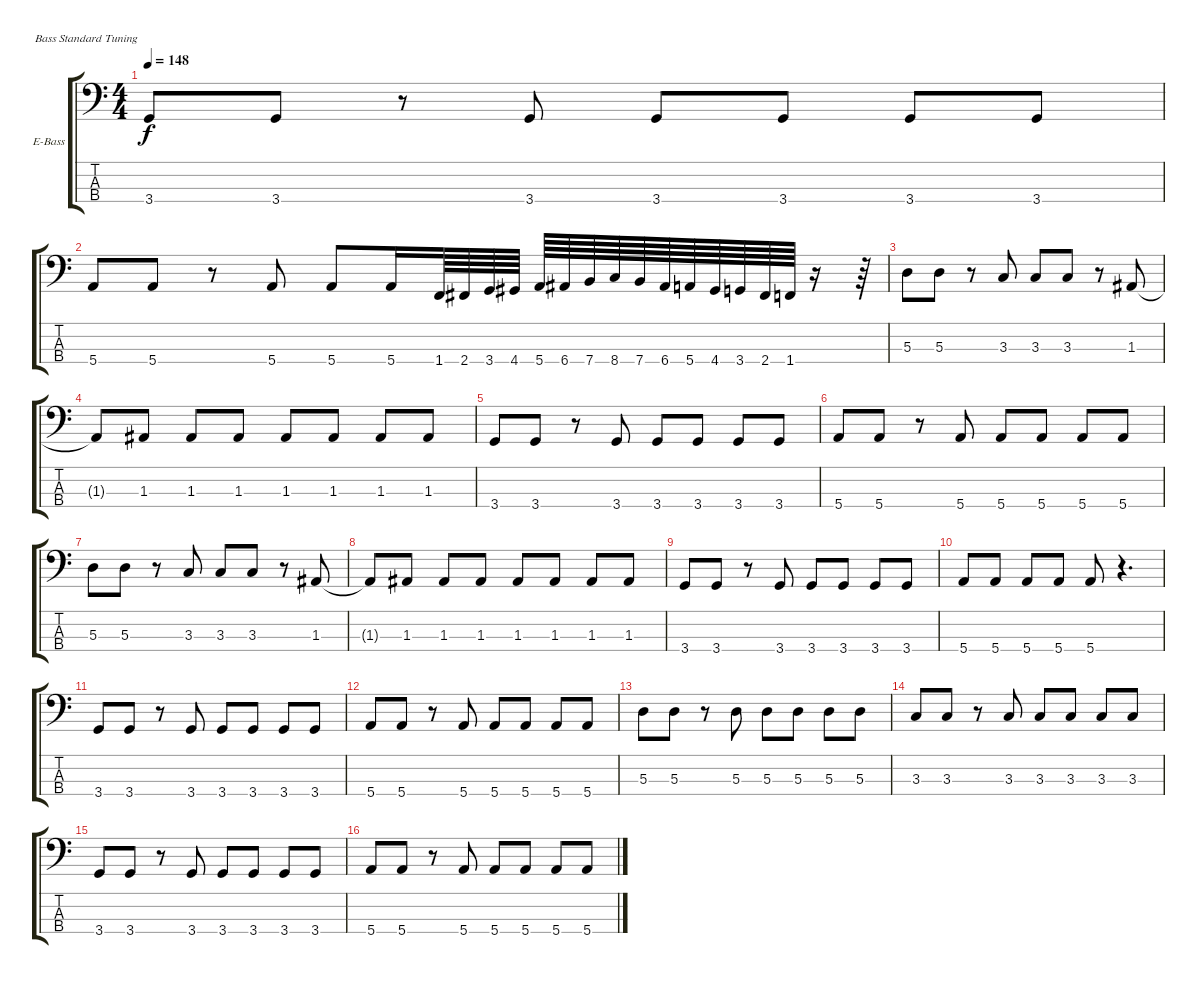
\defaultSystemsLayout 4
\bracketExtendMode groupsimilarinstruments
\firstSystemTrackNameOrientation horizontal
\otherSystemsTrackNameOrientation horizontal
\track ("Лена" "E-Bass") {instrument electricbassfinger}
\staff {score tabs}
\tuning (G2 D2 A1 E1)
\ts (4 4)
\tempo 148
\clef f4
\scale
0.333333
\ks c
3.4.8{dy f} 3.4.8 r.8 3.4.8 3.4.8 3.4.8 3.4.8 3.4.8 |
\scale
0.333333 5.4.8 5.4.8 r.8 5.4.8 5.4.8 5.4.16 1.4.64 2.4.64 3.4.64 4.4.64 5.4.64 6.4.64 7.4.64 8.4.64 7.4.64 6.4.64 5.4.64 4.4.64 3.4.64 2.4.64 1.4.64 r.16 r.64 |
\scale
0.333333 5.3.8 5.3.8 r.8 3.3.8 3.3.8 3.3.8 r.8 1.3.8 |
\scale
0.333333 1.3{t}.8 1.3.8 1.3.8 1.3.8 1.3.8 1.3.8 1.3.8 1.3.8 |
\scale
0.333333 3.4.8 3.4.8 r.8 3.4.8 3.4.8 3.4.8 3.4.8 3.4.8 |
\scale
0.333333 5.4.8 5.4.8 r.8 5.4.8 5.4.8 5.4.8 5.4.8 5.4.8 |
\scale
0.333333 5.3.8 5.3.8 r.8 3.3.8 3.3.8 3.3.8 r.8 1.3.8 |
\scale
0.333333 1.3{t}.8 1.3.8 1.3.8 1.3.8 1.3.8 1.3.8 1.3.8 1.3.8 |
\scale
0.333333 3.4.8 3.4.8 r.8 3.4.8 3.4.8 3.4.8 3.4.8 3.4.8 |
\scale
0.333333 5.4.8 5.4.8 5.4.8 5.4.8 5.4.8 r.4{d} |
\scale
0.333333 3.4.8 3.4.8 r.8 3.4.8 3.4.8 3.4.8 3.4.8 3.4.8 |
\scale
0.333333 5.4.8 5.4.8 r.8 5.4.8 5.4.8 5.4.8 5.4.8 5.4.8 |
\scale
0.333333 5.3.8 5.3.8 r.8 5.3.8 5.3.8 5.3.8 5.3.8 5.3.8 |
\scale
0.333333 3.3.8 3.3.8 r.8 3.3.8 3.3.8 3.3.8 3.3.8 3.3.8 |
\scale
0.333333 3.4.8 3.4.8 r.8 3.4.8 3.4.8 3.4.8 3.4.8 3.4.8 |
\scale
0.333333 5.4.8 5.4.8 r.8 5.4.8 5.4.8 5.4.8 5.4.8 5.4.8
